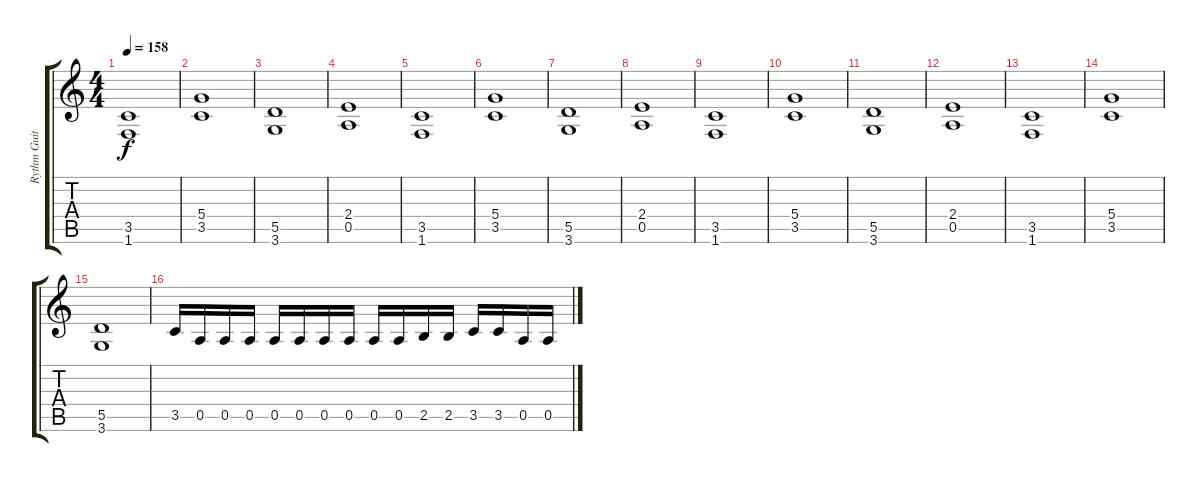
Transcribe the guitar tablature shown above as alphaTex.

\track ("Rythm Guitar" "Rythm Guit") {instrument distortionguitar}
\staff {score tabs}
\tuning (E4 B3 G3 D3 A2 E2) {hide}
\ts (4 4)
\tempo 158
\clef g2
\ks c
(3.5 1.6).1{dy f} |
(5.4 3.5).1 |
(5.5 3.6).1 |
(2.4 0.5).1 |
(3.5 1.6).1 |
(5.4 3.5).1 |
(5.5 3.6).1 |
(2.4 0.5).1 |
(3.5 1.6).1 |
(5.4 3.5).1 |
(5.5 3.6).1 |
(2.4 0.5).1 |
(3.5 1.6).1 |
(5.4 3.5).1 |
(5.5 3.6).1 |
3.5.16 0.5.16 0.5.16 0.5.16 0.5.16 0.5.16 0.5.16 0.5.16 0.5.16 0.5.16 2.5.16 2.5.16 3.5.16 3.5.16 0.5.16 0.5.16
